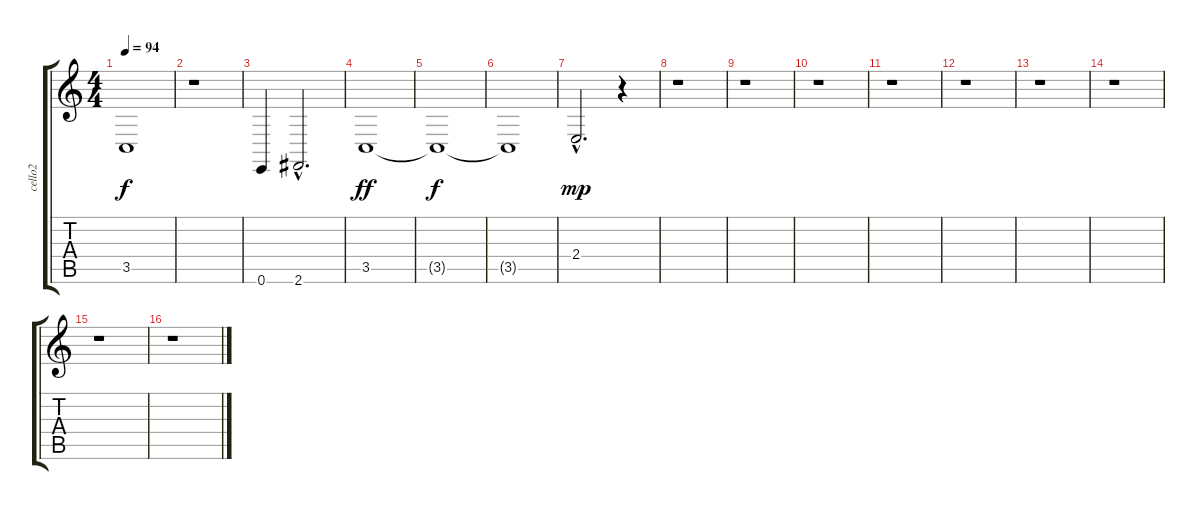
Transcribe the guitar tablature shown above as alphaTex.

\track ("cello2" "cello2") {instrument cello}
\staff {score tabs}
\tuning (E4 B3 G3 D3 A2 E2) {hide}
\ts (4 4)
\tempo 94
\clef g2
\ks c
3.5{t}.1{dy f} |
r.1 |
0.6.4{volume 7} 2.6{hac}.2{d volume 7} |
3.5.1{dy ff} |
3.5{t}.1{dy f} |
3.5{t}.1 |
2.4{hac}.2{d dy mp} r.4 |
r.1 |
r.1 |
r.1 |
r.1 |
r.1 |
r.1 |
r.1 |
r.1 |
r.1
